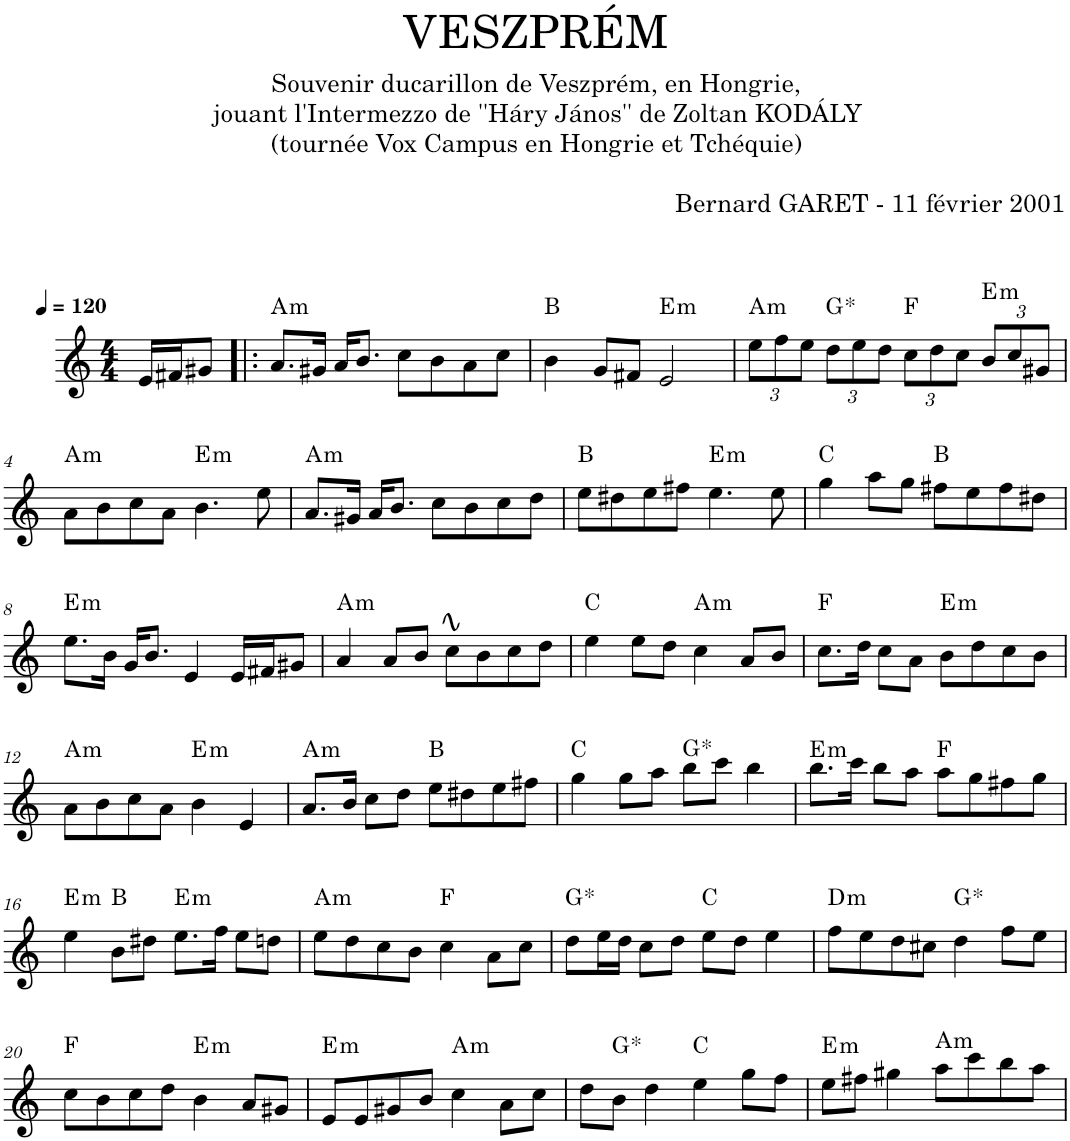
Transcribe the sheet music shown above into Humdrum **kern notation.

**kern	**harte
*part1	*part1
*staff1	*
*I"Piano	*
*I'Pno.	*
*clefG2	*
*k[]	*
*M4/4	*
*MM120	*
=	=
16e/LL	.
16f#X/J	.
8g#X/J	.
=1!|:	=1!|:
!	!LO:H:kt=m
8.a/L	A:min
16g#X/Jk	.
16a/KL	.
8.b/J	.
8cc\L	.
8b\	.
8a\	.
8cc\J	.
=2	=2
4b\	B:maj
8g/L	.
8f#X/J	.
!	!LO:H:kt=m
2e/	E:min
=3	=3
*Xbrackettup	*
!	!LO:H:kt=m
12ee\L	A:min
12ff\	.
12ee\J	.
!	!LO:H:kt=*
12dd\L	.
12ee\	.
12dd\J	.
12cc\L	F:maj
12dd\	.
12cc\J	.
!	!LO:H:kt=m
12b/L	E:min
12cc/	.
12g#X/J	.
!!LO:LB:g=z
=4	=4
!	!LO:H:kt=m
8a\L	A:min
8b\	.
8cc\	.
8a\J	.
!	!LO:H:kt=m
4.b\	E:min
8ee\	.
=5	=5
!	!LO:H:kt=m
8.a/L	A:min
16g#X/Jk	.
16a/KL	.
8.b/J	.
8cc\L	.
8b\	.
8cc\	.
8dd\J	.
=6	=6
8ee\L	B:maj
8dd#X\	.
8ee\	.
8ff#X\J	.
!	!LO:H:kt=m
4.ee\	E:min
8ee\	.
=7	=7
4gg\	C:maj
8aa\L	.
8gg\J	.
8ff#X\L	B:maj
8ee\	.
8ff#\	.
8dd#X\J	.
!!LO:LB:g=z
=8	=8
!	!LO:H:kt=m
8.ee\L	E:min
16b\Jk	.
16g/KL	.
8.b/J	.
4e/	.
16e/LL	.
16f#X/J	.
8g#X/J	.
=9	=9
!	!LO:H:kt=m
4a/	A:min
8a/L	.
8b/J	.
8cc\L	.
8b\	.
8cc\	.
8dd\J	.
=10	=10
4ee\	C:maj
8ee\L	.
8dd\J	.
!	!LO:H:kt=m
4cc\	A:min
8a/L	.
8b/J	.
=11	=11
8.cc\L	F:maj
16dd\Jk	.
8cc\L	.
8a\J	.
!	!LO:H:kt=m
8b\L	E:min
8dd\	.
8cc\	.
8b\J	.
!!LO:LB:g=z
=12	=12
!	!LO:H:kt=m
8a\L	A:min
8b\	.
8cc\	.
8a\J	.
!	!LO:H:kt=m
4b\	E:min
4e/	.
=13	=13
!	!LO:H:kt=m
8.a/L	A:min
16b/Jk	.
8cc\L	.
8dd\J	.
8ee\L	B:maj
8dd#X\	.
8ee\	.
8ff#X\J	.
=14	=14
4gg\	C:maj
8gg\L	.
8aa\J	.
!	!LO:H:kt=*
8bb\L	.
8ccc\J	.
4bb\	.
=15	=15
!	!LO:H:kt=m
8.bb\L	E:min
16ccc\Jk	.
8bb\L	.
8aa\J	.
8aa\L	F:maj
8gg\	.
8ff#X\	.
8gg\J	.
!!LO:LB:g=z
=16	=16
!	!LO:H:kt=m
4ee\	E:min
8b\L	B:maj
8dd#X\J	.
!	!LO:H:kt=m
8.ee\L	E:min
16ff\Jk	.
8ee\L	.
8ddn\J	.
=17	=17
!	!LO:H:kt=m
8ee\L	A:min
8dd\	.
8cc\	.
8b\J	.
4cc\	F:maj
8a\L	.
8cc\J	.
=18	=18
!	!LO:H:kt=*
8dd\L	.
16ee\L	.
16dd\JJ	.
8cc\L	.
8dd\J	.
8ee\L	C:maj
8dd\J	.
4ee\	.
=19	=19
!	!LO:H:kt=m
8ff\L	D:min
8ee\	.
8dd\	.
8cc#X\J	.
!	!LO:H:kt=*
4dd\	.
8ff\L	.
8ee\J	.
!!LO:LB:g=z
=20	=20
8cc\L	F:maj
8b\	.
8cc\	.
8dd\J	.
!	!LO:H:kt=m
4b\	E:min
8a/L	.
8g#X/J	.
=21	=21
!	!LO:H:kt=m
8e/L	E:min
8e/	.
8g#X/	.
8b/J	.
!	!LO:H:kt=m
4cc\	A:min
8a\L	.
8cc\J	.
=22	=22
8dd\L	.
!	!LO:H:kt=*
8b\J	.
4dd\	.
4ee\	C:maj
8gg\L	.
8ff\J	.
=23	=23
!	!LO:H:kt=m
8ee\L	E:min
8ff#X\J	.
4gg#X\	.
!	!LO:H:kt=m
8aa\L	A:min
8ccc\	.
8bb\	.
8aa\J	.
=	=
*-	*-
